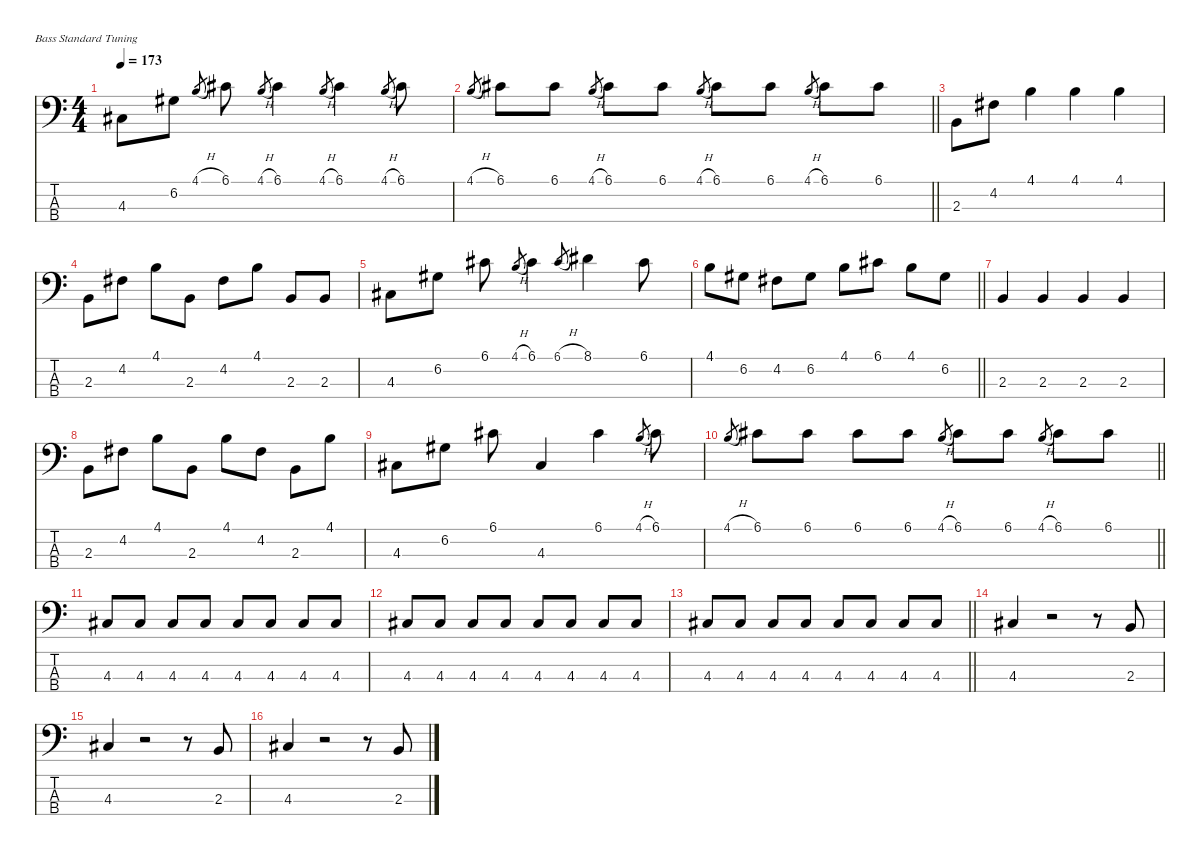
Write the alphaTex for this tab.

\defaultSystemsLayout 4
\hideDynamics
\bracketExtendMode nobrackets
\singleTrackTrackNamePolicy hidden
\multiTrackTrackNamePolicy hidden
\firstSystemTrackNameMode fullname
\firstSystemTrackNameOrientation horizontal
\otherSystemsTrackNameOrientation horizontal
\track ("Geezer Butler" "el.bs.") {instrument electricbassfinger}
\staff {score tabs}
\tuning (G2 D2 A1 E1)
\ts (4 4)
\tempo 173
\clef f4
\ks c
4.3{acc #}.8{dy f beam Down} 6.2{acc #}.8{beam Down} 4.1{h}.8{gr dy mf beam Up} 6.1{acc #}.8{dy f beam Down} 4.1{h}.8{gr dy mf beam Up} 6.1{acc #}.4{dy f beam Down} 4.1{h}.8{gr dy mf beam Up} 6.1{acc #}.4{dy f beam Down} 4.1{h}.8{gr dy mf beam Up} 6.1{acc #}.8{dy f beam Down} |
\barLineRight lightlight
4.1{h}.8{gr dy mf beam Up} 6.1{acc #}.8{dy f beam Down} 6.1{acc #}.8{beam Down} 4.1{h}.8{gr dy mf beam Up} 6.1{acc #}.8{dy f beam Down} 6.1{acc #}.8{beam Down} 4.1{h}.8{gr dy mf beam Up} 6.1{acc #}.8{dy f beam Down} 6.1{acc #}.8{beam Down} 4.1{h}.8{gr dy mf beam Up} 6.1{acc #}.8{dy f beam Down} 6.1{acc #}.8{beam Down} |
2.3.8{beam Down} 4.2{acc #}.8{beam Down} 4.1.4{beam Down} 4.1.4{beam Down} 4.1.4{beam Down} |
2.3.8{beam Down} 4.2{acc #}.8{beam Down} 4.1.8{beam Down} 2.3.8{beam Down} 4.2{acc #}.8{beam Down} 4.1.8{beam Down} 2.3.8{beam Up} 2.3.8{beam Up} |
4.3{acc #}.8{beam Down} 6.2{acc #}.8{beam Down} 6.1{acc #}.8{beam Down} 4.1{h}.8{gr dy mf beam Up} 6.1{acc #}.4{dy f beam Down} 6.1{h acc #}.8{gr dy mf beam Up} 8.1{acc #}.4{dy f beam Down} 6.1{acc #}.8{beam Down} |
\barLineRight lightlight
4.1.8{beam Down} 6.2{acc #}.8{beam Down} 4.2{acc #}.8{beam Down} 6.2{acc #}.8{beam Down} 4.1.8{beam Down} 6.1{acc #}.8{beam Down} 4.1.8{beam Down} 6.2{acc #}.8{beam Down} |
2.3.4{beam Up} 2.3.4{beam Up} 2.3.4{beam Up} 2.3.4{beam Up} |
2.3.8{beam Down} 4.2{acc #}.8{beam Down} 4.1.8{beam Down} 2.3.8{beam Down} 4.1.8{beam Down} 4.2{acc #}.8{beam Down} 2.3.8{beam Down} 4.1.8{beam Down} |
4.3{acc #}.8{beam Down} 6.2{acc #}.8{beam Down} 6.1{acc #}.8{beam Down} 4.3{acc #}.4{beam Up} 6.1{acc #}.4{beam Down} 4.1{h}.8{gr dy mf beam Up} 6.1{acc #}.8{dy f beam Down} |
\barLineRight lightlight
4.1{h}.8{gr dy mf beam Up} 6.1{acc #}.8{dy f beam Down} 6.1{acc #}.8{beam Down} 6.1{acc #}.8{beam Down} 6.1{acc #}.8{beam Down} 4.1{h}.8{gr dy mf beam Up} 6.1{acc #}.8{dy f beam Down} 6.1{acc #}.8{beam Down} 4.1{h}.8{gr dy mf beam Up} 6.1{acc #}.8{dy f beam Down} 6.1{acc #}.8{beam Down} |
4.3{acc #}.8{beam Up} 4.3{acc #}.8{beam Up} 4.3{acc #}.8{beam Up} 4.3{acc #}.8{beam Up} 4.3{acc #}.8{beam Up} 4.3{acc #}.8{beam Up} 4.3{acc #}.8{beam Up} 4.3{acc #}.8{beam Up} |
4.3{acc #}.8{beam Up} 4.3{acc #}.8{beam Up} 4.3{acc #}.8{beam Up} 4.3{acc #}.8{beam Up} 4.3{acc #}.8{beam Up} 4.3{acc #}.8{beam Up} 4.3{acc #}.8{beam Up} 4.3{acc #}.8{beam Up} |
\barLineRight lightlight
4.3{acc #}.8{beam Up} 4.3{acc #}.8{beam Up} 4.3{acc #}.8{beam Up} 4.3{acc #}.8{beam Up} 4.3{acc #}.8{beam Up} 4.3{acc #}.8{beam Up} 4.3{acc #}.8{beam Up} 4.3{acc #}.8{beam Up} |
4.3{acc #}.4{beam Up} r.2{beam Up} r.8{beam Up} 2.3.8{beam Up} |
4.3{acc #}.4{beam Up} r.2{beam Up} r.8{beam Up} 2.3.8{beam Up} |
4.3{acc #}.4{beam Up} r.2{beam Up} r.8{beam Up} 2.3.8{beam Up}
